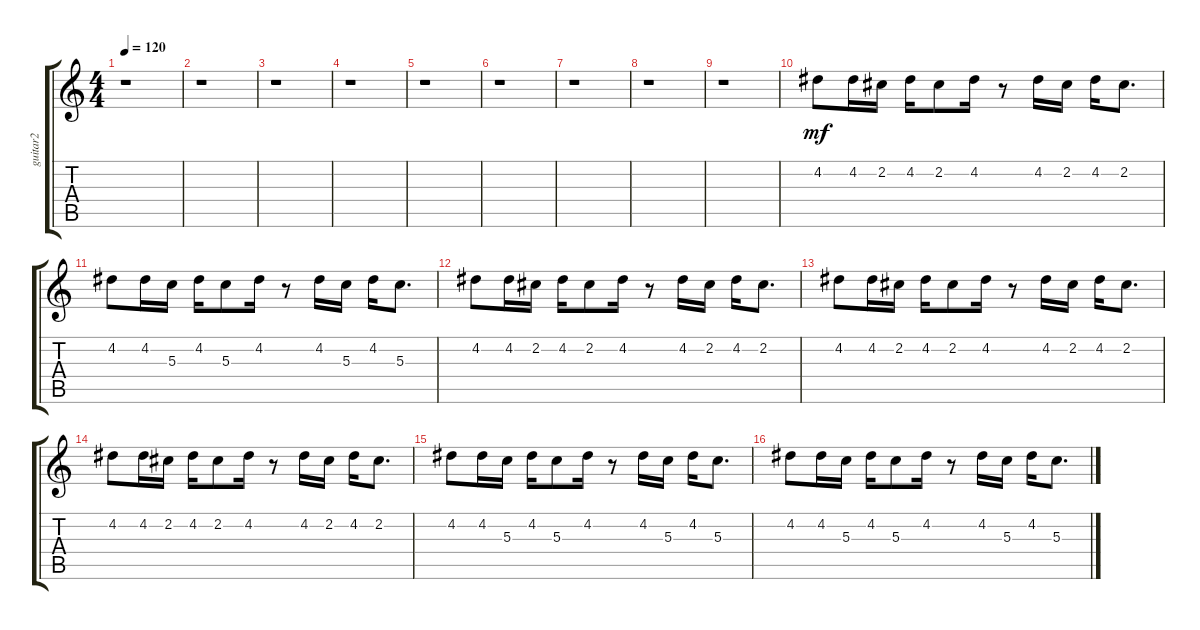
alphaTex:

\track ("guitar2" "guitar2") {instrument acousticguitarnylon}
\staff {score tabs}
\tuning (E4 B3 G3 D3 A2 E2) {hide}
\ts (4 4)
\tempo 120
\clef g2
\ks c
r.1{dy f} |
r.1 |
r.1 |
r.1 |
r.1 |
r.1 |
r.1 |
r.1 |
r.1 |
4.2.8{dy mf} 4.2.16 2.2.16 4.2.16 2.2.8 4.2.16 r.8 4.2.16 2.2.16 4.2.16 2.2.8{d} |
4.2.8 4.2.16 5.3.16 4.2.16 5.3.8 4.2.16 r.8 4.2.16 5.3.16 4.2.16 5.3.8{d} |
4.2.8 4.2.16 2.2.16 4.2.16 2.2.8 4.2.16 r.8 4.2.16 2.2.16 4.2.16 2.2.8{d} |
4.2.8 4.2.16 2.2.16 4.2.16 2.2.8 4.2.16 r.8 4.2.16 2.2.16 4.2.16 2.2.8{d} |
4.2.8 4.2.16 2.2.16 4.2.16 2.2.8 4.2.16 r.8 4.2.16 2.2.16 4.2.16 2.2.8{d} |
4.2.8 4.2.16 5.3.16 4.2.16 5.3.8 4.2.16 r.8 4.2.16 5.3.16 4.2.16 5.3.8{d} |
4.2.8 4.2.16 5.3.16 4.2.16 5.3.8 4.2.16 r.8 4.2.16 5.3.16 4.2.16 5.3.8{d}
